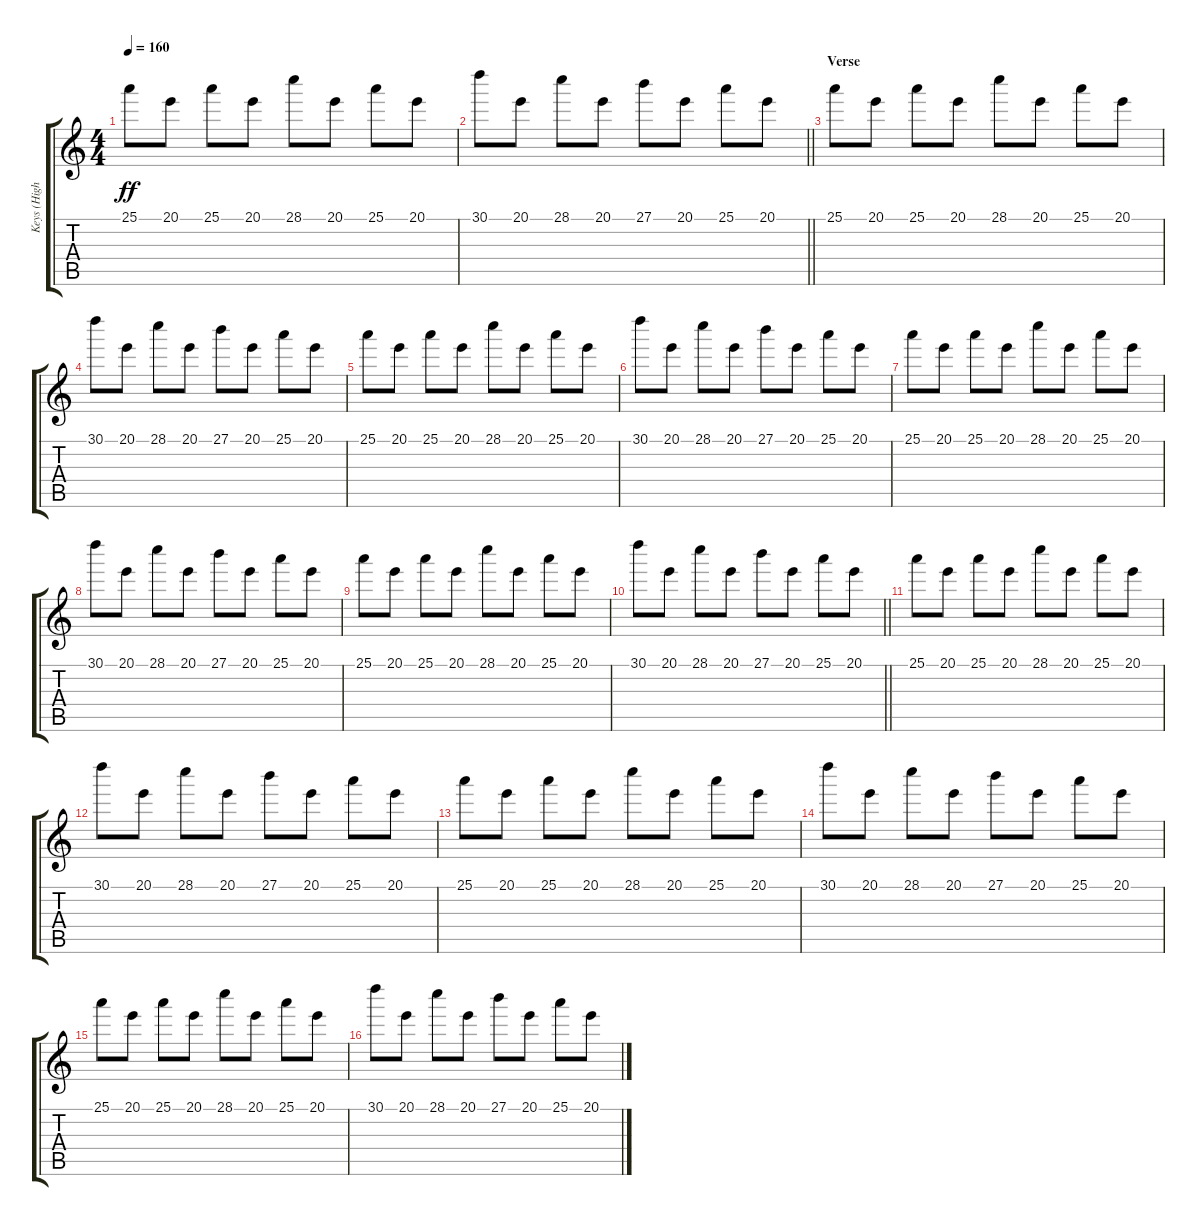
\track ("Keys (High)" "Keys (High") {instrument lead1square}
\staff {score tabs}
\tuning (Ab4 B3 G3 D3 A2 E2) {hide}
\ts (4 4)
\tempo 160
\clef g2
\ks c
25.1.8{dy ff} 20.1.8 25.1.8 20.1.8 28.1.8 20.1.8 25.1.8 20.1.8 |
\barLineRight lightlight
30.1.8 20.1.8 28.1.8 20.1.8 27.1.8 20.1.8 25.1.8 20.1.8 |
\section ("" "Verse")
25.1.8{volume 4} 20.1.8 25.1.8 20.1.8 28.1.8 20.1.8 25.1.8 20.1.8 |
30.1.8 20.1.8 28.1.8 20.1.8 27.1.8 20.1.8 25.1.8 20.1.8 |
25.1.8 20.1.8 25.1.8 20.1.8 28.1.8 20.1.8 25.1.8 20.1.8 |
30.1.8 20.1.8 28.1.8 20.1.8 27.1.8 20.1.8 25.1.8 20.1.8 |
25.1.8 20.1.8 25.1.8 20.1.8 28.1.8 20.1.8 25.1.8 20.1.8 |
30.1.8 20.1.8 28.1.8 20.1.8 27.1.8 20.1.8 25.1.8 20.1.8 |
25.1.8 20.1.8 25.1.8 20.1.8 28.1.8 20.1.8 25.1.8 20.1.8 |
\barLineRight lightlight
30.1.8 20.1.8 28.1.8 20.1.8 27.1.8 20.1.8 25.1.8 20.1.8 |
\section ("" "")
25.1.8 20.1.8 25.1.8 20.1.8 28.1.8 20.1.8 25.1.8 20.1.8 |
30.1.8 20.1.8 28.1.8 20.1.8 27.1.8 20.1.8 25.1.8 20.1.8 |
25.1.8 20.1.8 25.1.8 20.1.8 28.1.8 20.1.8 25.1.8 20.1.8 |
30.1.8 20.1.8 28.1.8 20.1.8 27.1.8 20.1.8 25.1.8 20.1.8 |
25.1.8 20.1.8 25.1.8 20.1.8 28.1.8 20.1.8 25.1.8 20.1.8 |
30.1.8 20.1.8 28.1.8 20.1.8 27.1.8 20.1.8 25.1.8 20.1.8
